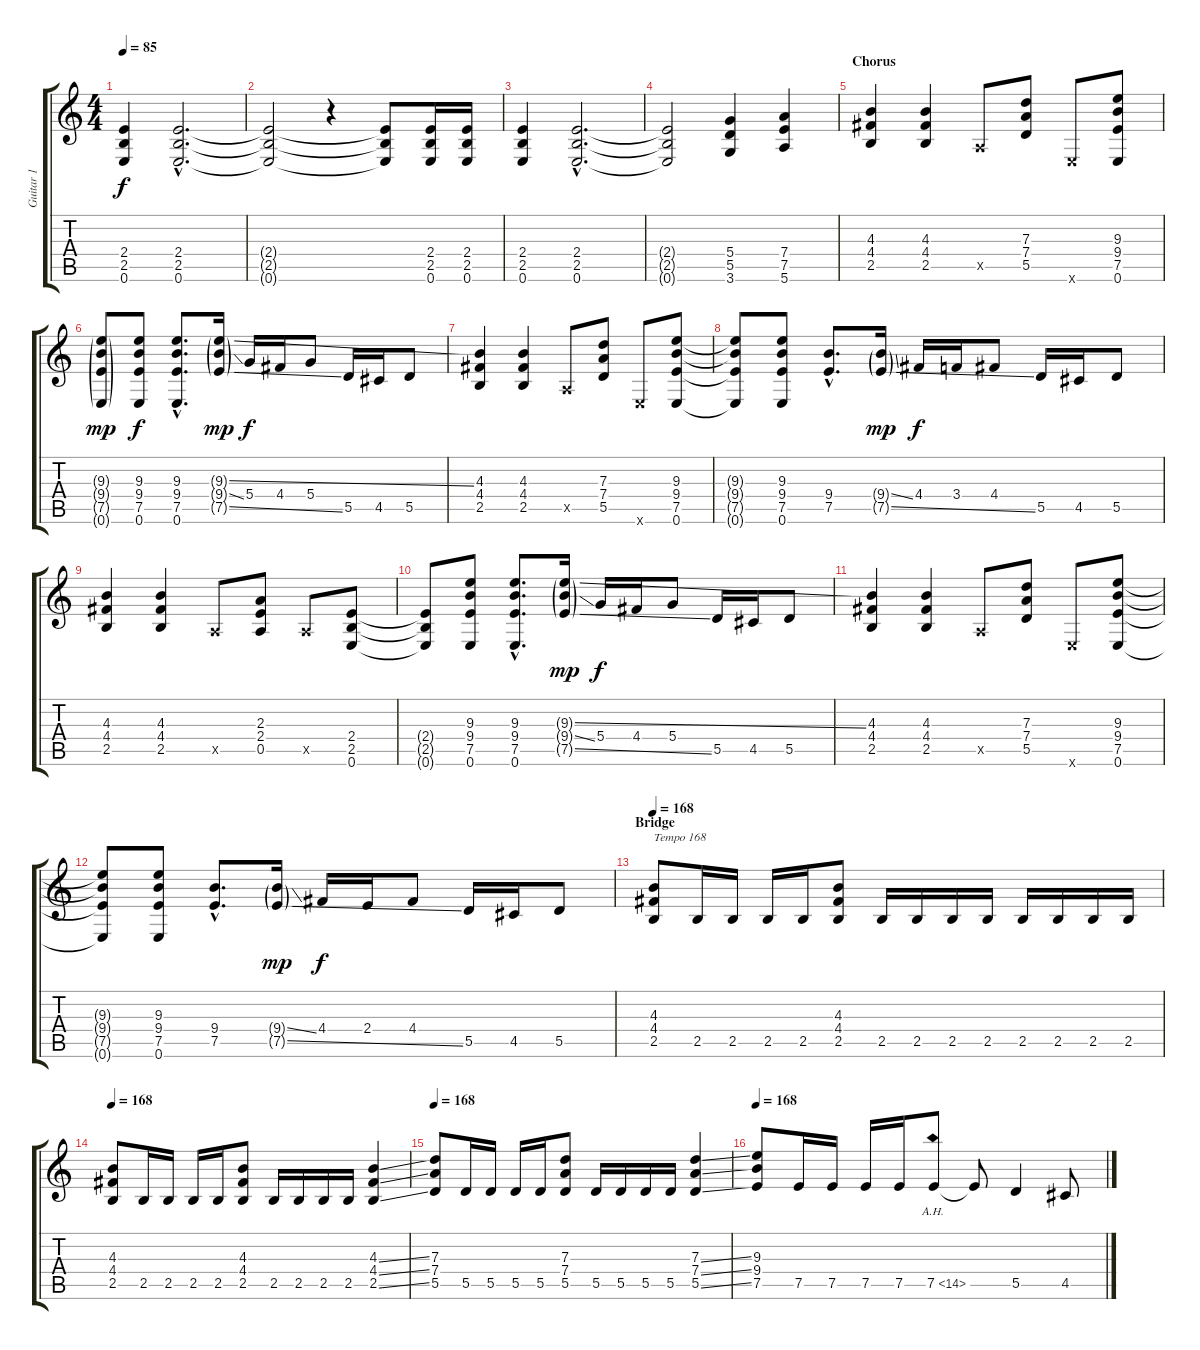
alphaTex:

\track ("Guitar 1" "Guitar 1") {instrument distortionguitar}
\staff {score tabs}
\tuning (E4 B3 G3 D3 A2 E2) {hide}
\ts (4 4)
\tempo 85
\clef g2
\ks c
(2.4 2.5 0.6).4{dy f} (2.4{hac} 2.5{hac} 0.6{hac}).2{d} |
(2.4{t} 2.5{t} 0.6{t}).2 r.4 (2.4{t} 2.5{t} 0.6{t}).8 (2.4 2.5 0.6).16 (2.4 2.5 0.6).16 |
(2.4 2.5 0.6).4 (2.4{hac} 2.5{hac} 0.6{hac}).2{d} |
(2.4{t} 2.5{t} 0.6{t}).2 (5.4 5.5 3.6).4 (7.4 7.5 5.6).4 |
\section ("" "Chorus")
(4.3 4.4 2.5).4 (4.3 4.4 2.5).4 0.5{x}.8 (7.3 7.4 5.5).8 0.6{x}.8 (9.3 9.4 7.5 0.6).8 |
(9.3{g} 9.4{g} 7.5{g} 0.6{g}).8{dy mp} (9.3 9.4 7.5 0.6).8{dy f} (9.3{hac} 9.4{hac} 7.5{hac} 0.6{hac}).8{d} (9.3{ss g} 9.4{ss g} 7.5{ss g}).16{dy mp} 5.4.16{dy f} 4.4.16 5.4.8 5.5.16 4.5.16 5.5.8 |
(4.3 4.4 2.5).4 (4.3 4.4 2.5).4 0.5{x}.8 (7.3 7.4 5.5).8 0.6{x}.8 (9.3 9.4 7.5 0.6).8 |
(9.3{t} 9.4{t} 7.5{t} 0.6{t}).8 (9.3 9.4 7.5 0.6).8 (9.4{hac} 7.5{hac}).8{d} (9.4{ss g} 7.5{ss g}).16{dy mp} 4.4.16{dy f} 3.4.16 4.4.8 5.5.16 4.5.16 5.5.8 |
(4.3 4.4 2.5).4 (4.3 4.4 2.5).4 0.5{x}.8 (2.3 2.4 0.5).8 0.5{x}.8 (2.4 2.5 0.6).8 |
(2.4{t} 2.5{t} 0.6{t}).8 (9.3 9.4 7.5 0.6).8 (9.3{hac} 9.4{hac} 7.5{hac} 0.6{hac}).8{d} (9.3{ss g} 9.4{ss g} 7.5{ss g}).16{dy mp} 5.4.16{dy f} 4.4.16 5.4.8 5.5.16 4.5.16 5.5.8 |
(4.3 4.4 2.5).4 (4.3 4.4 2.5).4 0.5{x}.8 (7.3 7.4 5.5).8 0.6{x}.8 (9.3 9.4 7.5 0.6).8 |
(9.3{t} 9.4{t} 7.5{t} 0.6{t}).8 (9.3 9.4 7.5 0.6).8 (9.4{hac} 7.5{hac}).8{d} (9.4{ss g} 7.5{ss g}).16{dy mp} 4.4.16{dy f} 2.4.16 4.4.8 5.5.16 4.5.16 5.5.8 |
\section ("" "Bridge")
\tempo 168
(4.3 4.4 2.5).8{txt "Tempo 168"} 2.5.16 2.5.16 2.5.16 2.5.16 (4.3 4.4 2.5).8 2.5.16 2.5.16 2.5.16 2.5.16 2.5.16 2.5.16 2.5.16 2.5.16 |
\tempo 168
(4.3 4.4 2.5).8 2.5.16 2.5.16 2.5.16 2.5.16 (4.3 4.4 2.5).8 2.5.16 2.5.16 2.5.16 2.5.16 (4.3{ss} 4.4{ss} 2.5{ss}).4 |
\tempo 168
(7.3 7.4 5.5).8 5.5.16 5.5.16 5.5.16 5.5.16 (7.3 7.4 5.5).8 5.5.16 5.5.16 5.5.16 5.5.16 (7.3{ss} 7.4{ss} 5.5{ss}).4 |
\tempo 168
(9.3 9.4 7.5).8 7.5.16 7.5.16 7.5.16 7.5.16 7.5{ah 7}.8 7.5{t}.8 5.5.4 4.5.8
